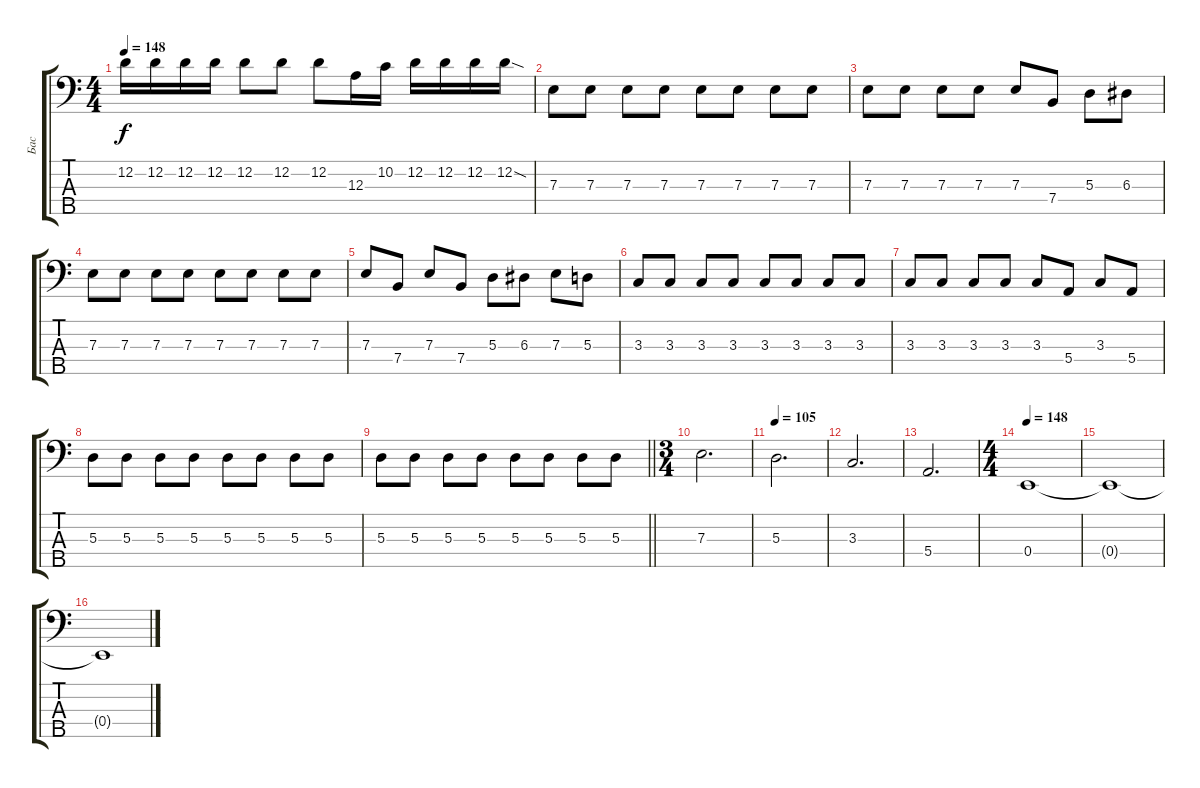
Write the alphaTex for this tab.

\track ("Бас" "Бас") {instrument electricbassfinger}
\staff {score tabs}
\tuning (G2 D2 A1 E1 B0) {hide}
\ts (4 4)
\tempo 148
\clef f4
\ks c
12.2.16{dy f} 12.2.16 12.2.16 12.2.16 12.2.8 12.2.8 12.2.8 12.3.16 10.2.16 12.2.16 12.2.16 12.2.16 12.2{sod}.16 |
7.3.8 7.3.8 7.3.8 7.3.8 7.3.8 7.3.8 7.3.8 7.3.8 |
7.3.8 7.3.8 7.3.8 7.3.8 7.3.8 7.4.8 5.3.8 6.3.8 |
7.3.8 7.3.8 7.3.8 7.3.8 7.3.8 7.3.8 7.3.8 7.3.8 |
7.3.8 7.4.8 7.3.8 7.4.8 5.3.8 6.3.8 7.3.8 5.3.8 |
3.3.8 3.3.8 3.3.8 3.3.8 3.3.8 3.3.8 3.3.8 3.3.8 |
3.3.8 3.3.8 3.3.8 3.3.8 3.3.8 5.4.8 3.3.8 5.4.8 |
5.3.8 5.3.8 5.3.8 5.3.8 5.3.8 5.3.8 5.3.8 5.3.8 |
\barLineRight lightlight
5.3.8 5.3.8 5.3.8 5.3.8 5.3.8 5.3.8 5.3.8 5.3.8 |
\ts (3 4)
7.3.2{d} |
\tempo 105
5.3.2{d} |
3.3.2{d} |
5.4.2{d} |
\ts (4 4)
\tempo 148
0.4.1 |
0.4{t}.1 |
0.4{t}.1
